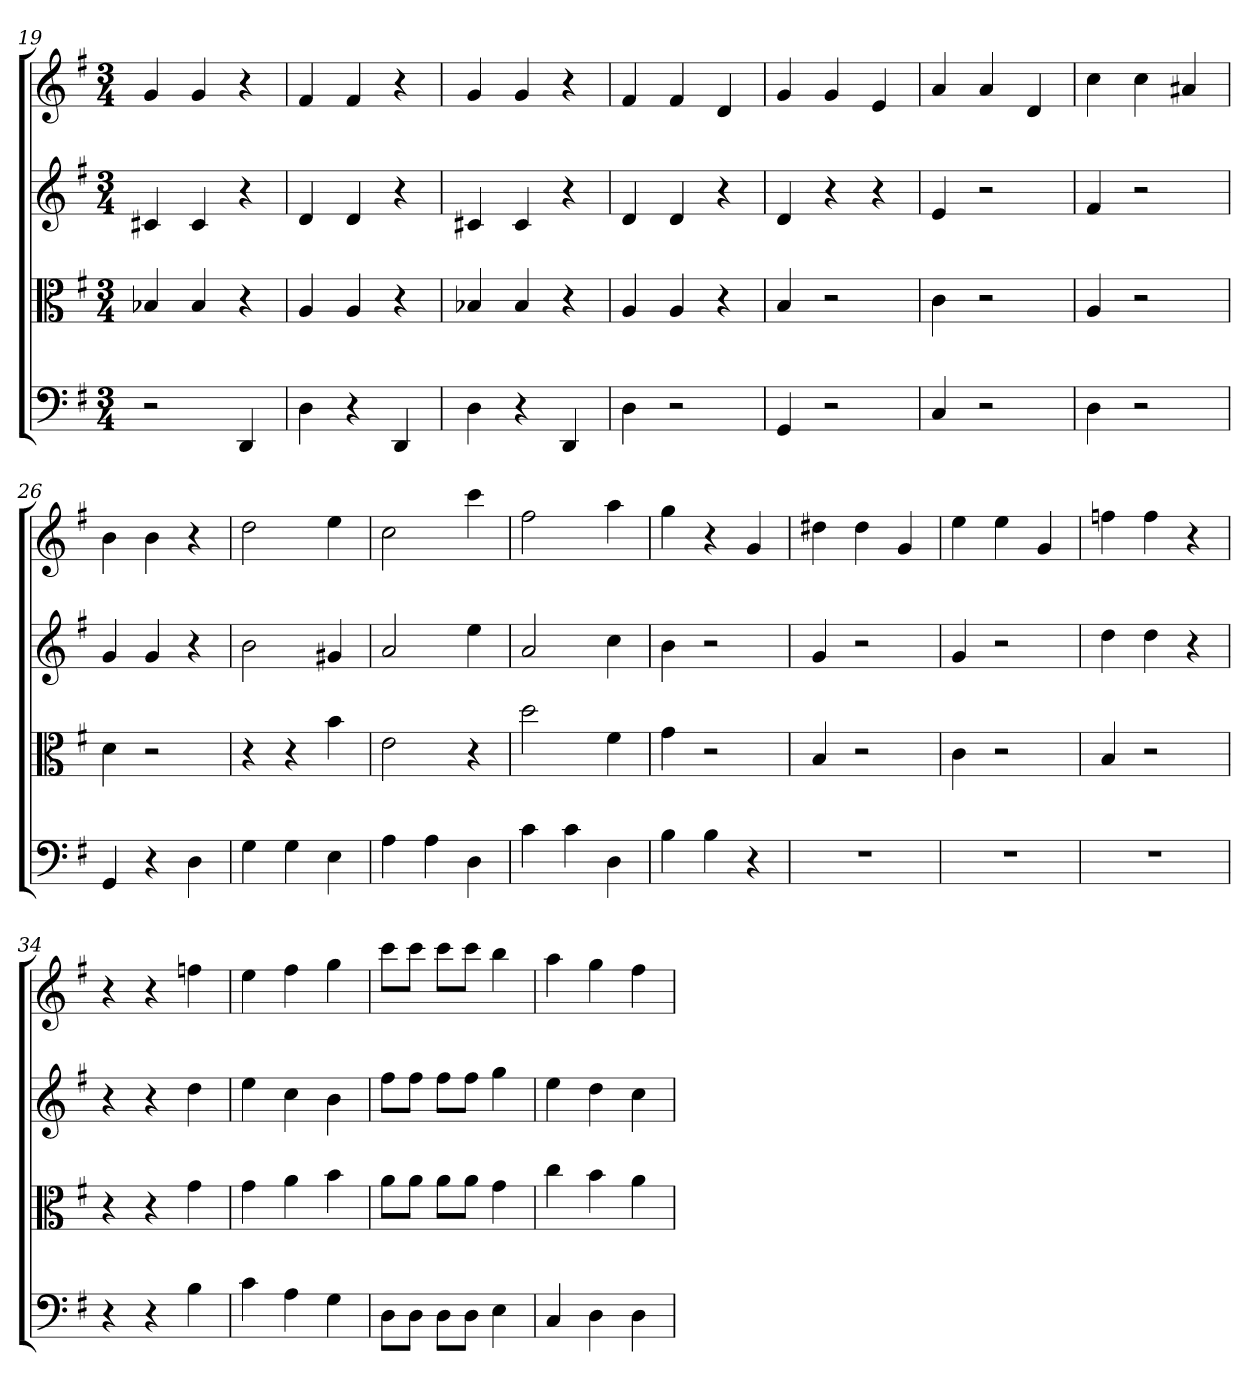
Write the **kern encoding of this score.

**kern	**kern	**kern	**kern
*part4	*part3	*part2	*part1
*staff4	*staff3	*staff2	*staff1
*clefF4	*clefC3	*	*
*k[f#]	*k[f#]	*k[f#]	*k[f#]
*G:	*G:	*G:	*G:
*M3/4	*M3/4	*M3/4	*M3/4
=19	=19	=19	=19
2r	4B-X	4c#X	4g
.	4B-	4c#	4g
4DD	4r	4r	4r
=20	=20	=20	=20
4D	4A	4d	4f#
4r	4A	4d	4f#
4DD	4r	4r	4r
=21	=21	=21	=21
4D	4B-X	4c#X	4g
4r	4B-	4c#	4g
4DD	4r	4r	4r
=22	=22	=22	=22
4D	4A	4d	4f#
2r	4A	4d	4f#
.	4r	4r	4d
=23	=23	=23	=23
4GG	4B	4d	4g
2r	2r	4r	4g
.	.	4r	4e
=24	=24	=24	=24
4C	4c	4e	4a
2r	2r	2r	4a
.	.	.	4d
=25	=25	=25	=25
4D	4A	4f#	4cc
2r	2r	2r	4cc
.	.	.	4a#X
=26	=26	=26	=26
4GG	4d	4g	4b
4r	2r	4g	4b
4D	.	4r	4r
=27	=27	=27	=27
4G	4r	2b	2dd
4G	4r	.	.
4E	4b	4g#X	4ee
=28	=28	=28	=28
4A	2e	2a	2cc
4A	.	.	.
4D	4r	4ee	4ccc
=29	=29	=29	=29
4c	2dd	2a	2ff#
4c	.	.	.
4D	4f#	4cc	4aa
=30	=30	=30	=30
4B	4g	4b	4gg
4B	2r	2r	4r
4r	.	.	4g
=31	=31	=31	=31
2.r	4B	4g	4dd#X
.	2r	2r	4dd#
.	.	.	4g
=32	=32	=32	=32
2.r	4c	4g	4ee
.	2r	2r	4ee
.	.	.	4g
=33	=33	=33	=33
2.r	4B	4dd	4ffn
.	2r	4dd	4ff
.	.	4r	4r
=34	=34	=34	=34
4r	4r	4r	4r
4r	4r	4r	4r
4B	4g	4dd	4ffn
=35	=35	=35	=35
4c	4g	4ee	4ee
4A	4a	4cc	4ff#
4G	4b	4b	4gg
=36	=36	=36	=36
8D\L	8a\L	8ff#L	8cccL
8D\J	8a\J	8ff#J	8cccJ
8D\L	8a\L	8ff#L	8cccL
8D\J	8a\J	8ff#J	8cccJ
4E	4g	4gg	4bb
=37	=37	=37	=37
4C	4cc	4ee	4aa
4D	4b	4dd	4gg
4D	4a	4cc	4ff#
=	=	=	=
*-	*-	*-	*-
